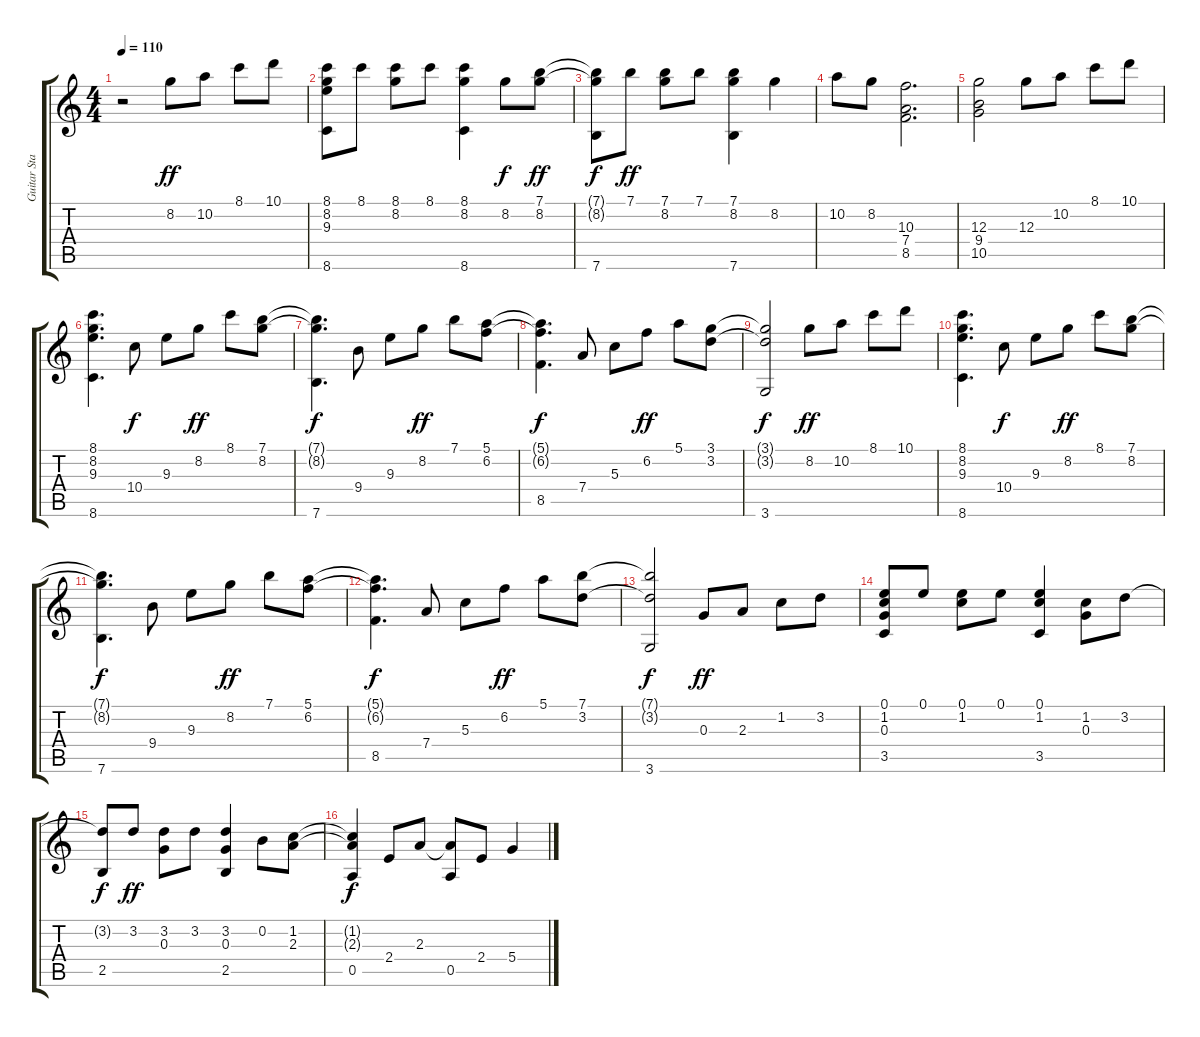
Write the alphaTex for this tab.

\track ("Guitar Standard" "Guitar Sta") {instrument acousticguitarnylon}
\staff {score tabs}
\tuning (E4 B3 G3 D3 A2 E2) {hide}
\ts (4 4)
\tempo 110
\clef g2
\ks c
r.2{dy ff} 8.2.8 10.2.8 8.1.8 10.1.8 |
(8.1 8.2 9.3 8.6).8 8.1.8 (8.1 8.2).8 8.1.8 (8.1 8.2 8.6).4 8.2.8{dy f} (7.1 8.2).8{dy ff} |
(7.1{t} 8.2{t} 7.6).8{dy f} 7.1.8{dy ff} (7.1 8.2).8 7.1.8 (7.1 8.2 7.6).4 8.2.4 |
10.2.8 8.2.8 (10.3 7.4 8.5).2{d} |
(12.3 9.4 10.5).2 12.3.8 10.2.8 8.1.8 10.1.8 |
(8.1 8.2 9.3 8.6).4{d} 10.4.8{dy f} 9.3.8 8.2.8{dy ff} 8.1.8 (7.1 8.2).8 |
(7.1{t} 8.2{t} 7.6).4{d dy f} 9.4.8 9.3.8 8.2.8{dy ff} 7.1.8 (5.1 6.2).8 |
(5.1{t} 6.2{t} 8.5).4{d dy f} 7.4.8 5.3.8 6.2.8{dy ff} 5.1.8 (3.1 3.2).8 |
(3.1{t} 3.2{t} 3.6).2{dy f} 8.2.8{dy ff} 10.2.8 8.1.8 10.1.8 |
(8.1 8.2 9.3 8.6).4{d} 10.4.8{dy f} 9.3.8 8.2.8{dy ff} 8.1.8 (7.1 8.2).8 |
(7.1{t} 8.2{t} 7.6).4{d dy f} 9.4.8 9.3.8 8.2.8{dy ff} 7.1.8 (5.1 6.2).8 |
(5.1{t} 6.2{t} 8.5).4{d dy f} 7.4.8 5.3.8 6.2.8{dy ff} 5.1.8 (7.1 3.2).8 |
(7.1{t} 3.2{t} 3.6).2{dy f} 0.3.8{dy ff} 2.3.8 1.2.8 3.2.8 |
(0.1 1.2 0.3 3.5).8 0.1.8 (0.1 1.2).8 0.1.8 (0.1 1.2 3.5).4 (1.2 0.3).8 3.2.8 |
(3.2{t} 2.5).8{dy f} 3.2.8{dy ff} (3.2 0.3).8 3.2.8 (3.2 0.3 2.5).4 0.2.8 (1.2 2.3).8 |
(1.2{t} 2.3{t} 0.5).4{dy f} 2.4.8 2.3.8 (2.3{t} 0.5).8 2.4.8 5.4.4
